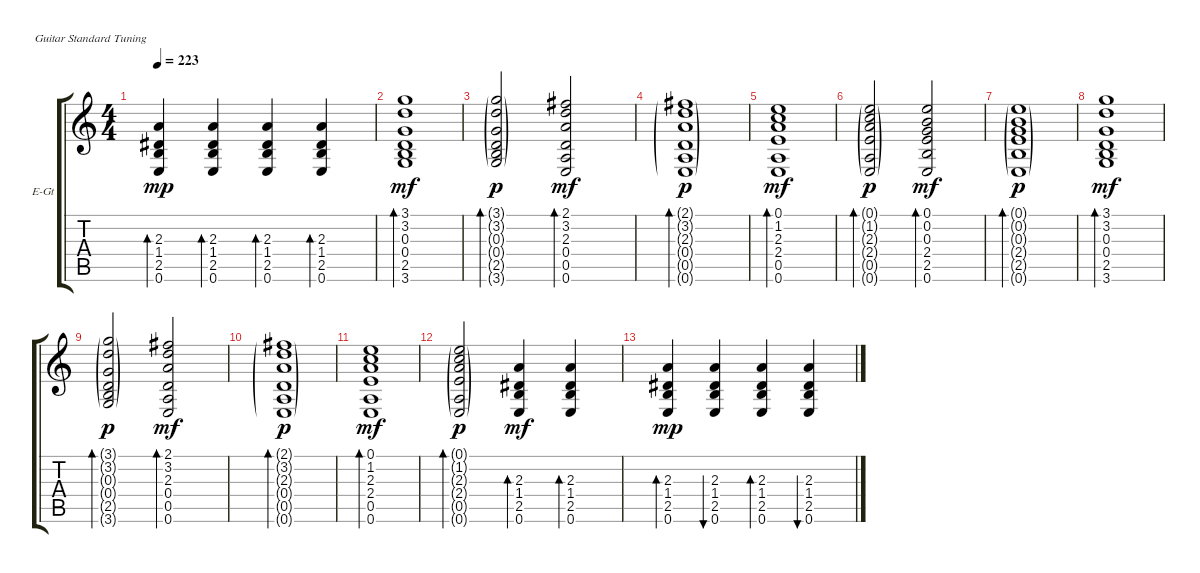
\defaultSystemsLayout 4
\bracketExtendMode groupsimilarinstruments
\firstSystemTrackNameOrientation horizontal
\otherSystemsTrackNameOrientation horizontal
\track ("Electric Guitar" "E-Gt") {instrument electricguitarclean}
\staff {score tabs}
\tuning (E4 B3 G3 D3 A2 E2)
\ts (4 4)
\tempo 223
\clef g2
\ks c
(2.3 1.4 2.5 0.6).4{bd 104 dy mp} (2.3 1.4 2.5 0.6).4{bd 104} (2.3 1.4 2.5 0.6).4{bd 104} (2.3 1.4 2.5 0.6).4{bd 104} |
(3.1 3.2 0.3 0.4 2.5 3.6).1{bd 113 dy mf} |
(3.1{g} 3.2{g} 0.3{g} 0.4{g} 2.5{g} 3.6{g}).2{bd 113 dy p} (2.1 3.2 2.3 0.4 0.5 0.6).2{bd 110 dy mf} |
(2.1{g} 3.2{g} 2.3{g} 0.4{g} 0.5{g} 0.6{g}).1{bd 110 dy p} |
(0.1 1.2 2.3 2.4 0.5 0.6).1{bd 107 dy mf} |
(0.1{g} 1.2{g} 2.3{g} 2.4{g} 0.5{g} 0.6{g}).2{bd 107 dy p} (0.1 0.2 0.3 2.4 2.5 0.6).2{bd 104 dy mf} |
(0.1{g} 0.2{g} 0.3{g} 2.4{g} 2.5{g} 0.6{g}).1{bd 104 dy p} |
(3.1 3.2 0.3 0.4 2.5 3.6).1{bd 113 dy mf} |
(3.1{g} 3.2{g} 0.3{g} 0.4{g} 2.5{g} 3.6{g}).2{bd 113 dy p} (2.1 3.2 2.3 0.4 0.5 0.6).2{bd 110 dy mf} |
(2.1{g} 3.2{g} 2.3{g} 0.4{g} 0.5{g} 0.6{g}).1{bd 110 dy p} |
(0.1 1.2 2.3 2.4 0.5 0.6).1{bd 107 dy mf} |
(0.1{g} 1.2{g} 2.3{g} 2.4{g} 0.5{g} 0.6{g}).2{bd 107 dy p} (2.3 1.4 2.5 0.6).4{bd 104 dy mf} (2.3 1.4 2.5 0.6).4{bd 104} |
(2.3 1.4 2.5 0.6).4{bd 104 dy mp} (2.3 1.4 2.5 0.6).4{bu 103} (2.3 1.4 2.5 0.6).4{bd 104} (2.3 1.4 2.5 0.6).4{bu 103}
